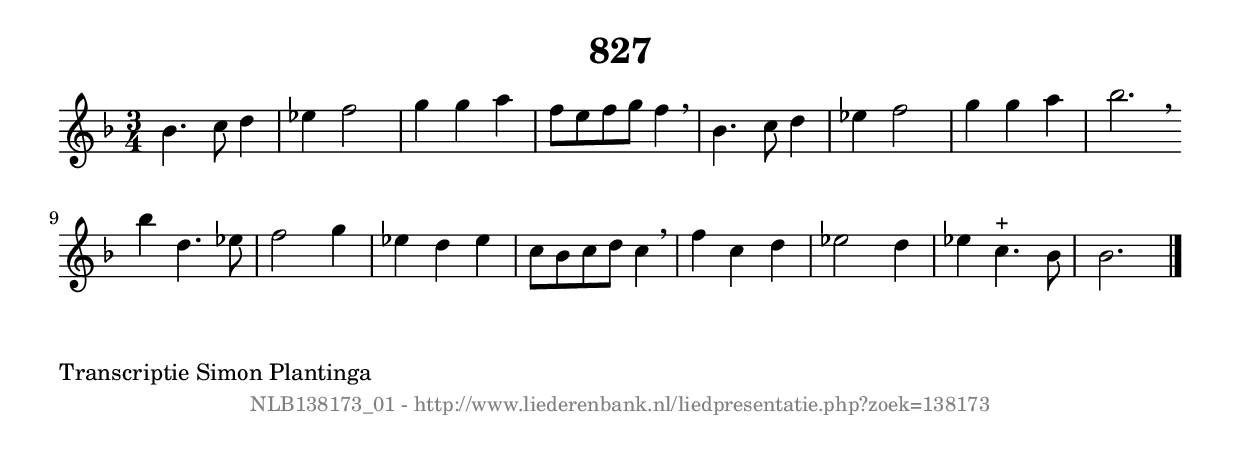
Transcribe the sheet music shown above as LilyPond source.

%
% produced by wce2krn 1.64 (7 June 2014)
%
\version"2.16"
#(append! paper-alist '(("long" . (cons (* 210 mm) (* 2000 mm)))))
#(set-default-paper-size "long")
sb = {\breathe}
mBreak = {\breathe }
bBreak = {\breathe }
x = {\once\override NoteHead #'style = #'cross }
gl=\glissando
itime={\override Staff.TimeSignature #'stencil = ##f }
ficta = {\once\set suggestAccidentals = ##t}
fine = {\once\override Score.RehearsalMark #'self-alignment-X = #1 \mark \markup {\italic{Fine}}}
dc = {\once\override Score.RehearsalMark #'self-alignment-X = #1 \mark \markup {\italic{D.C.}}}
dcf = {\once\override Score.RehearsalMark #'self-alignment-X = #1 \mark \markup {\italic{D.C. al Fine}}}
dcc = {\once\override Score.RehearsalMark #'self-alignment-X = #1 \mark \markup {\italic{D.C. al Coda}}}
ds = {\once\override Score.RehearsalMark #'self-alignment-X = #1 \mark \markup {\italic{D.S.}}}
dsf = {\once\override Score.RehearsalMark #'self-alignment-X = #1 \mark \markup {\italic{D.S. al Fine}}}
dsc = {\once\override Score.RehearsalMark #'self-alignment-X = #1 \mark \markup {\italic{D.S. al Coda}}}
pv = {\set Score.repeatCommands = #'((volta "1"))}
sv = {\set Score.repeatCommands = #'((volta "2"))}
tv = {\set Score.repeatCommands = #'((volta "3"))}
qv = {\set Score.repeatCommands = #'((volta "4"))}
xv = {\set Score.repeatCommands = #'((volta #f))}
\header{ tagline = ""
title = "827"
}
\score {{
\key bes \lydian
\relative g'
{
\set melismaBusyProperties = #'()
\time 3/4
\tempo 4=120
\override Score.MetronomeMark #'transparent = ##t
\override Score.RehearsalMark #'break-visibility = #(vector #t #t #f)
bes4. c8 d4 | ees4 f2 | g4 g4 a4 | f8 e8 f8 g8 f4 \sb | bes,4. c8 d4 | ees4 f2 | g4 g4 a4 | bes2. \bar ":|:" \bBreak
bes4 d,4. ees8 | f2 g4 | ees4 d4 ees4 | c8 bes8 c8 d8 c4 \sb | f4 c4 d4 | ees2 d4 | ees4 c4.^"+" bes8 | bes2. \bar "|."
 }}
 \midi { }
 \layout {
            indent = 0.0\cm
}
}
\markup { \wordwrap-string #" 
Transcriptie Simon Plantinga
"}
\markup { \vspace #0 } \markup { \with-color #grey \fill-line { \center-column { \smaller "NLB138173_01 - http://www.liederenbank.nl/liedpresentatie.php?zoek=138173" } } }
